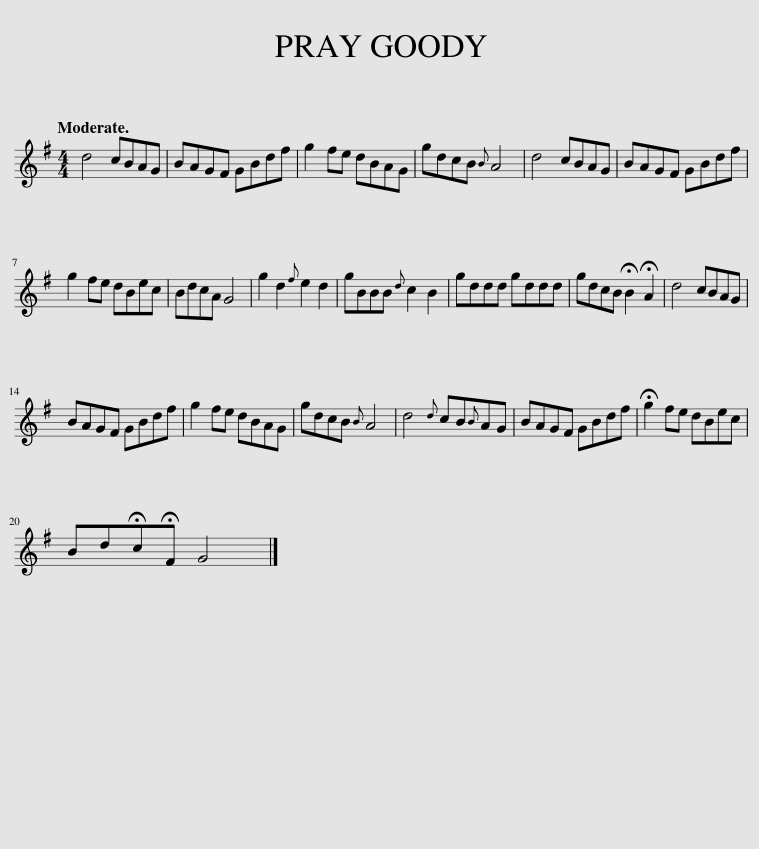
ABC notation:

X:1
L:1/8
Q:1/4=120
M:4/4
I:linebreak $
K:G
V:1 treble
V:1
 d4 cBAG | BAGF GBdf | g2 fe dBAG | gdcB{B} A4 | d4 cBAG | %5
 BAGF GBdf |$ g2 fe dBec | BdcA G4 | g2 d2{f} e2 d2 | gBBB{d} c2 B2 | %10
 gddd gddd | gdcB !fermata!B2 !fermata!A2 | d4 cBAG |$ BAGF GBdf | g2 fe dBAG | %15
 gdcB{B} A4 | d4{d} cB{B}AG | BAGF GBdf | !fermata!g2 fe dBec |$ Bd!fermata!c!fermata!F G4 |] %20
